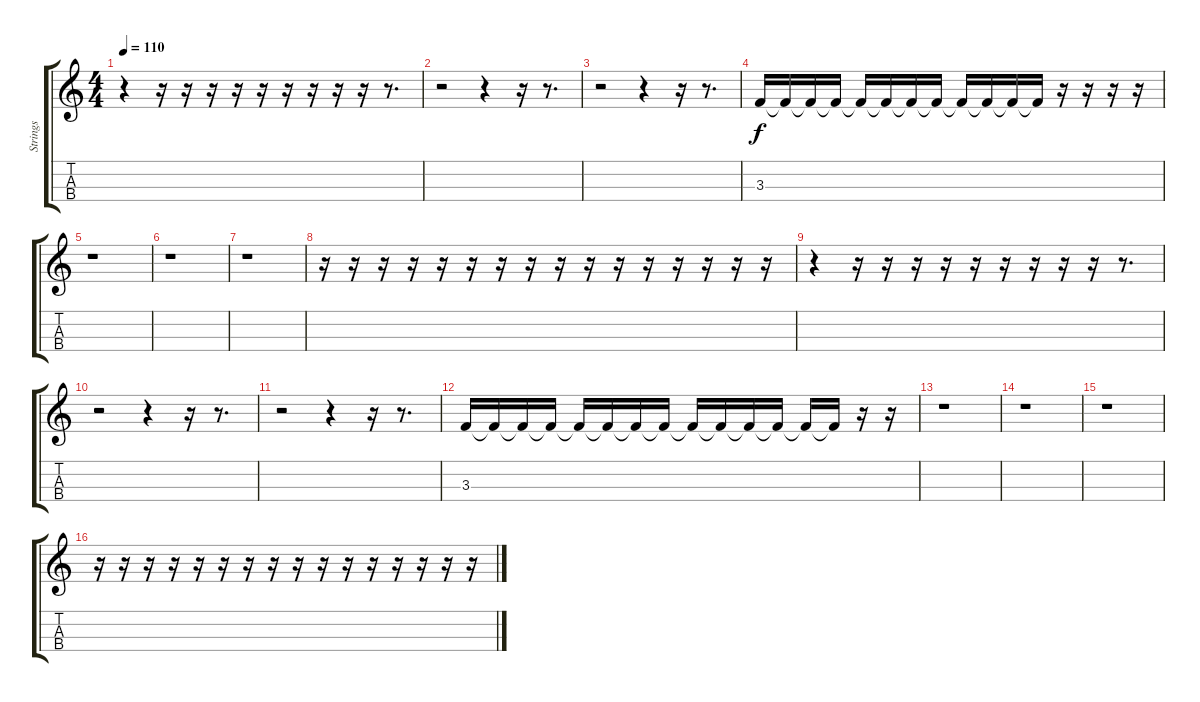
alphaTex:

\track ("Strings" "Strings") {instrument flute}
\staff {score tabs}
\tuning (E5 A4 D4 G3) {hide}
\ts (4 4)
\tempo 110
\clef g2
\ks c
r.4{dy f} r.16 r.16 r.16 r.16 r.16 r.16 r.16 r.16 r.16 r.8{d} |
r.2 r.4 r.16 r.8{d} |
r.2 r.4 r.16 r.8{d} |
3.3.16 3.3{t}.16 3.3{t}.16 3.3{t}.16 3.3{t}.16 3.3{t}.16 3.3{t}.16 3.3{t}.16 3.3{t}.16 3.3{t}.16 3.3{t}.16 3.3{t}.16 r.16 r.16 r.16 r.16 |
r.1 |
r.1 |
r.1 |
r.16 r.16 r.16 r.16 r.16 r.16 r.16 r.16 r.16 r.16 r.16 r.16 r.16 r.16 r.16 r.16 |
r.4 r.16 r.16 r.16 r.16 r.16 r.16 r.16 r.16 r.16 r.8{d} |
r.2 r.4 r.16 r.8{d} |
r.2 r.4 r.16 r.8{d} |
3.3.16 3.3{t}.16 3.3{t}.16 3.3{t}.16 3.3{t}.16 3.3{t}.16 3.3{t}.16 3.3{t}.16 3.3{t}.16 3.3{t}.16 3.3{t}.16 3.3{t}.16 3.3{t}.16 3.3{t}.16 r.16 r.16 |
r.1 |
r.1 |
r.1 |
r.16 r.16 r.16 r.16 r.16 r.16 r.16 r.16 r.16 r.16 r.16 r.16 r.16 r.16 r.16 r.16
